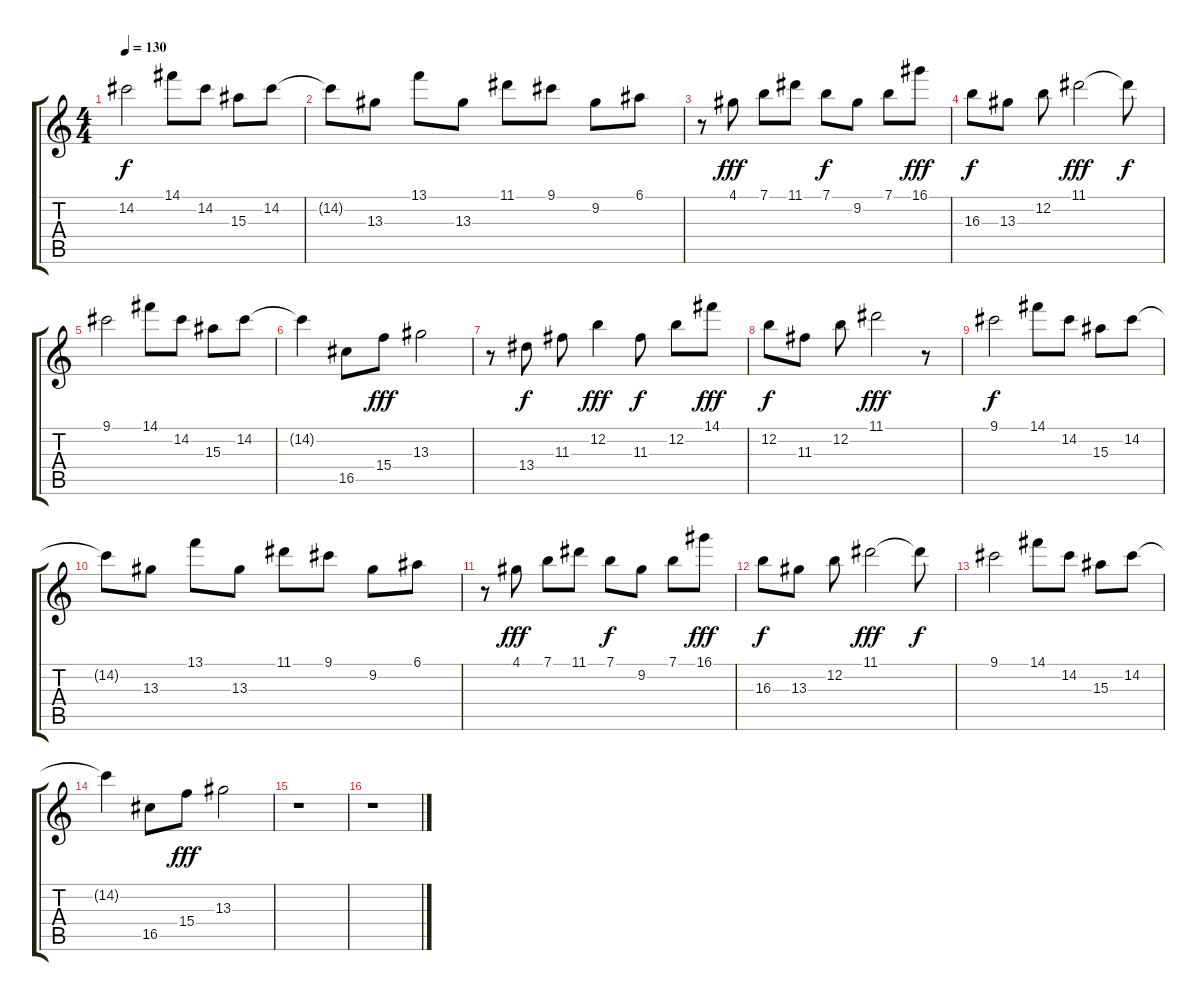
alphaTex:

\track "" {instrument acousticguitarsteel}
\staff {score tabs}
\tuning (E4 B3 G3 D3 A2 E2) {hide}
\ts (4 4)
\tempo 130
\clef g2
\ks c
14.2.2{dy f} 14.1.8 14.2.8 15.3.8 14.2.8 |
14.2{t}.8 13.3.8 13.1.8 13.3.8 11.1.8 9.1.8 9.2.8 6.1.8 |
r.8 4.1.8{dy fff} 7.1.8 11.1.8 7.1.8{dy f} 9.2.8 7.1.8 16.1.8{dy fff} |
16.3.8{dy f} 13.3.8 12.2.8 11.1.2{dy fff} 11.1{t}.8{dy f} |
9.1.2 14.1.8 14.2.8 15.3.8 14.2.8 |
14.2{t}.4 16.5.8 15.4.8{dy fff} 13.3.2 |
r.8 13.4.8{dy f} 11.3.8 12.2.4{dy fff} 11.3.8{dy f} 12.2.8 14.1.8{dy fff} |
12.2.8{dy f} 11.3.8 12.2.8 11.1.2{dy fff} r.8 |
9.1.2{dy f} 14.1.8 14.2.8 15.3.8 14.2.8 |
14.2{t}.8 13.3.8 13.1.8 13.3.8 11.1.8 9.1.8 9.2.8 6.1.8 |
r.8 4.1.8{dy fff} 7.1.8 11.1.8 7.1.8{dy f} 9.2.8 7.1.8 16.1.8{dy fff} |
16.3.8{dy f} 13.3.8 12.2.8 11.1.2{dy fff} 11.1{t}.8{dy f} |
9.1.2 14.1.8 14.2.8 15.3.8 14.2.8 |
14.2{t}.4 16.5.8 15.4.8{dy fff} 13.3.2 |
r.1 |
r.1
